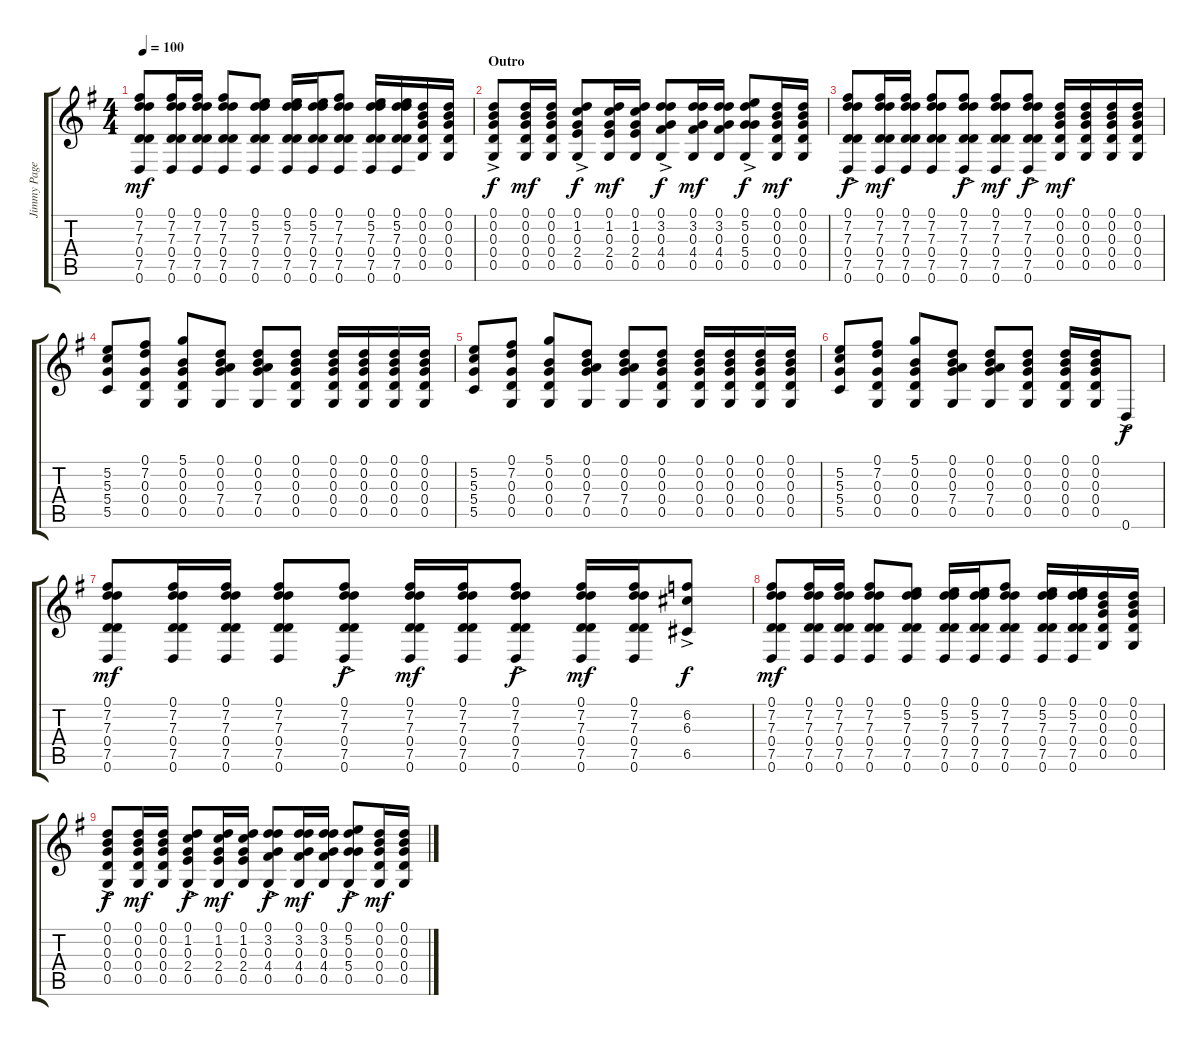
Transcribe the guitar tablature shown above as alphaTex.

\track ("Jimmy Page Steel Acoustic" "Jimmy Page") {instrument acousticguitarsteel}
\staff {score tabs}
\tuning (D4 B3 G3 D3 G2 D2) {hide}
\ts (4 4)
\tempo 100
\clef g2
\ks g
(0.1 7.2 7.3 0.4 7.5 0.6).8{dy mf} (0.1 7.2 7.3 0.4 7.5 0.6).16 (0.1 7.2 7.3 0.4 7.5 0.6).16 (0.1 7.2 7.3 0.4 7.5 0.6).8 (0.1 5.2 7.3 0.4 7.5 0.6).8 (0.1 5.2 7.3 0.4 7.5 0.6).16 (0.1 5.2 7.3 0.4 7.5 0.6).16 (0.1 7.2 7.3 0.4 7.5 0.6).8 (0.1 5.2 7.3 0.4 7.5 0.6).16 (0.1 5.2 7.3 0.4 7.5 0.6).16 (0.1 0.2 0.3 0.4 0.5).16 (0.1 0.2 0.3 0.4 0.5).16 |
\section ("" "Outro")
(0.1{ac} 0.2{ac} 0.3{ac} 0.4{ac} 0.5{ac}).8{dy f} (0.1 0.2 0.3 0.4 0.5).16{dy mf} (0.1 0.2 0.3 0.4 0.5).16 (0.1{ac} 1.2{ac} 0.3{ac} 2.4{ac} 0.5{ac}).8{dy f} (0.1 1.2 0.3 2.4 0.5).16{dy mf} (0.1 1.2 0.3 2.4 0.5).16 (0.1{ac} 3.2{ac} 0.3{ac} 4.4{ac} 0.5{ac}).8{dy f} (0.1 3.2 0.3 4.4 0.5).16{dy mf} (0.1 3.2 0.3 4.4 0.5).16 (0.1{ac} 5.2{ac} 0.3{ac} 5.4{ac} 0.5{ac}).8{dy f} (0.1 0.2 0.3 0.4 0.5).16{dy mf} (0.1 0.2 0.3 0.4 0.5).16 |
(0.1{ac} 7.2{ac} 7.3{ac} 0.4{ac} 7.5{ac} 0.6{ac}).8{dy f} (0.1 7.2 7.3 0.4 7.5 0.6).16{dy mf} (0.1 7.2 7.3 0.4 7.5 0.6).16 (0.1 7.2 7.3 0.4 7.5 0.6).8 (0.1{ac} 7.2{ac} 7.3{ac} 0.4{ac} 7.5{ac} 0.6{ac}).8{dy f} (0.1 7.2 7.3 0.4 7.5 0.6).8{dy mf} (0.1{ac} 7.2{ac} 7.3{ac} 0.4{ac} 7.5{ac} 0.6{ac}).8{dy f} (0.1 0.2 0.3 0.4 0.5).16{dy mf} (0.1 0.2 0.3 0.4 0.5).16 (0.1 0.2 0.3 0.4 0.5).16 (0.1 0.2 0.3 0.4 0.5).16 |
(5.2 5.3 5.4 5.5).8 (0.1 7.2 0.3 0.4 0.5).8 (5.1 0.2 0.3 0.4 0.5).8 (0.1 0.2 0.3 7.4 0.5).8 (0.1 0.2 0.3 7.4 0.5).8 (0.1 0.2 0.3 0.4 0.5).8 (0.1 0.2 0.3 0.4 0.5).16 (0.1 0.2 0.3 0.4 0.5).16 (0.1 0.2 0.3 0.4 0.5).16 (0.1 0.2 0.3 0.4 0.5).16 |
(5.2 5.3 5.4 5.5).8 (0.1 7.2 0.3 0.4 0.5).8 (5.1 0.2 0.3 0.4 0.5).8 (0.1 0.2 0.3 7.4 0.5).8 (0.1 0.2 0.3 7.4 0.5).8 (0.1 0.2 0.3 0.4 0.5).8 (0.1 0.2 0.3 0.4 0.5).16 (0.1 0.2 0.3 0.4 0.5).16 (0.1 0.2 0.3 0.4 0.5).16 (0.1 0.2 0.3 0.4 0.5).16 |
(5.2 5.3 5.4 5.5).8 (0.1 7.2 0.3 0.4 0.5).8 (5.1 0.2 0.3 0.4 0.5).8 (0.1 0.2 0.3 7.4 0.5).8 (0.1 0.2 0.3 7.4 0.5).8 (0.1 0.2 0.3 0.4 0.5).8 (0.1 0.2 0.3 0.4 0.5).16 (0.1 0.2 0.3 0.4 0.5).16 0.6{ac}.8{dy f} |
(0.1 7.2 7.3 0.4 7.5 0.6).8{dy mf} (0.1 7.2 7.3 0.4 7.5 0.6).16 (0.1 7.2 7.3 0.4 7.5 0.6).16 (0.1 7.2 7.3 0.4 7.5 0.6).8 (0.1{ac} 7.2{ac} 7.3{ac} 0.4{ac} 7.5{ac} 0.6{ac}).8{dy f} (0.1 7.2 7.3 0.4 7.5 0.6).16{dy mf} (0.1 7.2 7.3 0.4 7.5 0.6).16 (0.1{ac} 7.2{ac} 7.3{ac} 0.4{ac} 7.5{ac} 0.6{ac}).8{dy f} (0.1 7.2 7.3 0.4 7.5 0.6).16{dy mf} (0.1 7.2 7.3 0.4 7.5 0.6).16 (6.2{ac} 6.3{ac} 6.5{ac}).8{dy f} |
(0.1 7.2 7.3 0.4 7.5 0.6).8{dy mf} (0.1 7.2 7.3 0.4 7.5 0.6).16 (0.1 7.2 7.3 0.4 7.5 0.6).16 (0.1 7.2 7.3 0.4 7.5 0.6).8 (0.1 5.2 7.3 0.4 7.5 0.6).8 (0.1 5.2 7.3 0.4 7.5 0.6).16 (0.1 5.2 7.3 0.4 7.5 0.6).16 (0.1 7.2 7.3 0.4 7.5 0.6).8 (0.1 5.2 7.3 0.4 7.5 0.6).16 (0.1 5.2 7.3 0.4 7.5 0.6).16 (0.1 0.2 0.3 0.4 0.5).16 (0.1 0.2 0.3 0.4 0.5).16 |
(0.1{ac} 0.2{ac} 0.3{ac} 0.4{ac} 0.5{ac}).8{dy f} (0.1 0.2 0.3 0.4 0.5).16{dy mf} (0.1 0.2 0.3 0.4 0.5).16 (0.1{ac} 1.2{ac} 0.3{ac} 2.4{ac} 0.5{ac}).8{dy f} (0.1 1.2 0.3 2.4 0.5).16{dy mf} (0.1 1.2 0.3 2.4 0.5).16 (0.1{ac} 3.2{ac} 0.3{ac} 4.4{ac} 0.5{ac}).8{dy f} (0.1 3.2 0.3 4.4 0.5).16{dy mf} (0.1 3.2 0.3 4.4 0.5).16 (0.1{ac} 5.2{ac} 0.3{ac} 5.4{ac} 0.5{ac}).8{dy f} (0.1 0.2 0.3 0.4 0.5).16{dy mf} (0.1 0.2 0.3 0.4 0.5).16
